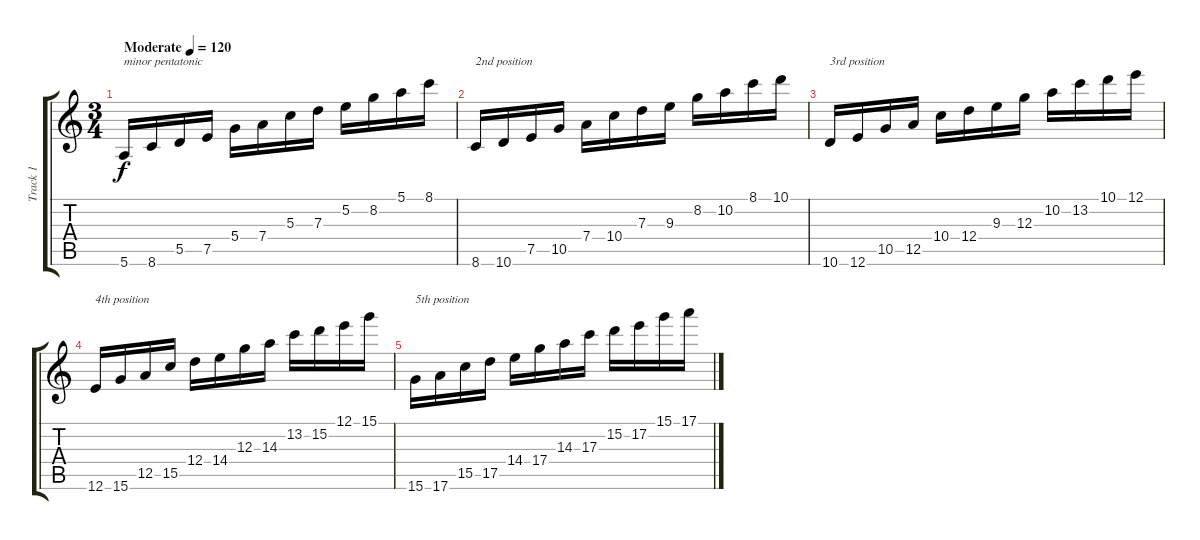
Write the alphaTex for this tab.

\track ("Track 1" "Track 1") {instrument acousticguitarsteel}
\staff {score tabs}
\tuning (E4 B3 G3 D3 A2 E2) {hide}
\ts (3 4)
\tempo (120 "Moderate")
\clef g2
\ks c
5.6.16{txt "minor pentatonic" dy f instrument acousticguitarsteel} 8.6.16 5.5.16 7.5.16 5.4.16 7.4.16 5.3.16 7.3.16 5.2.16 8.2.16 5.1.16 8.1.16 |
8.6.16{txt "2nd position"} 10.6.16 7.5.16 10.5.16 7.4.16 10.4.16 7.3.16 9.3.16 8.2.16 10.2.16 8.1.16 10.1.16 |
10.6.16{txt "3rd position"} 12.6.16 10.5.16 12.5.16 10.4.16 12.4.16 9.3.16 12.3.16 10.2.16 13.2.16 10.1.16 12.1.16 |
12.6.16{txt "4th position"} 15.6.16 12.5.16 15.5.16 12.4.16 14.4.16 12.3.16 14.3.16 13.2.16 15.2.16 12.1.16 15.1.16 |
15.6.16{txt "5th position"} 17.6.16 15.5.16 17.5.16 14.4.16 17.4.16 14.3.16 17.3.16 15.2.16 17.2.16 15.1.16 17.1.16
